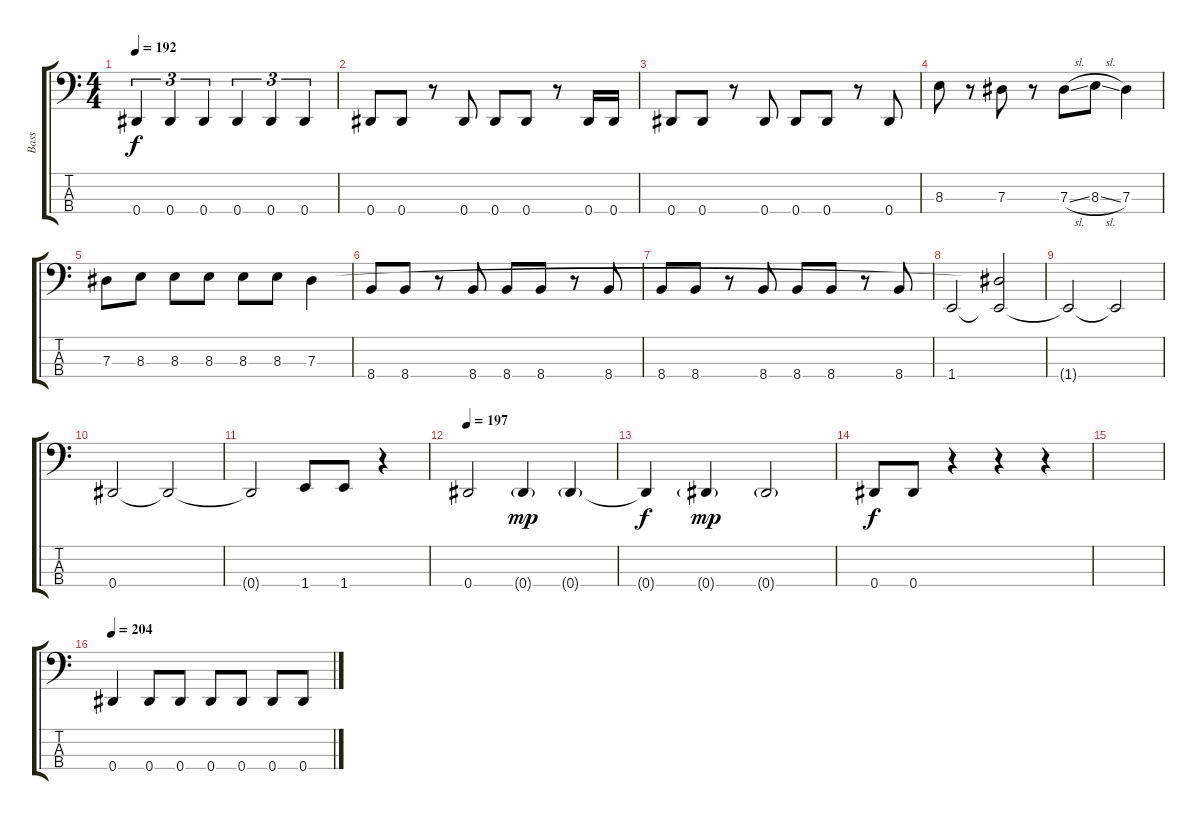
\track ("Bass" "Bass") {instrument electricbasspick}
\staff {score tabs}
\tuning (Gb2 Db2 Ab1 Eb1) {hide}
\ts (4 4)
\tempo 192
\clef f4
\ks c
0.4.4{tu (3 2) dy f} 0.4.4{tu (3 2)} 0.4.4{tu (3 2)} 0.4.4{tu (3 2)} 0.4.4{tu (3 2)} 0.4.4{tu (3 2)} |
0.4.8 0.4.8 r.8 0.4.8 0.4.8 0.4.8 r.8 0.4.16 0.4.16 |
0.4.8 0.4.8 r.8 0.4.8 0.4.8 0.4.8 r.8 0.4.8 |
8.3.8 r.8 7.3.8 r.8 7.3{sl}.8 8.3{sl}.8 7.3.4 |
7.3.8 8.3.8 8.3.8 8.3.8 8.3.8 8.3.8 7.3.4 |
8.4.8 8.4.8 r.8 8.4.8 8.4.8 8.4.8 r.8 8.4.8 |
8.4.8 8.4.8 r.8 8.4.8 8.4.8 8.4.8 r.8 8.4.8 |
1.4.2 (7.3{t} 1.4{t}).2 |
1.4{t}.2 1.4{t}.2 |
0.4.2 0.4{t}.2 |
0.4{t}.2 1.4.8 1.4.8 r.4 |
\tempo 197
0.4.2 0.4{g}.4{dy mp} 0.4{g}.4 |
0.4{t}.4{dy f} 0.4{g}.4{dy mp} 0.4{g}.2 |
0.4.8{dy f} 0.4.8 r.4 r.4 r.4 |
|
\tempo 204
0.4.4 0.4.8 0.4.8 0.4.8 0.4.8 0.4.8 0.4.8
